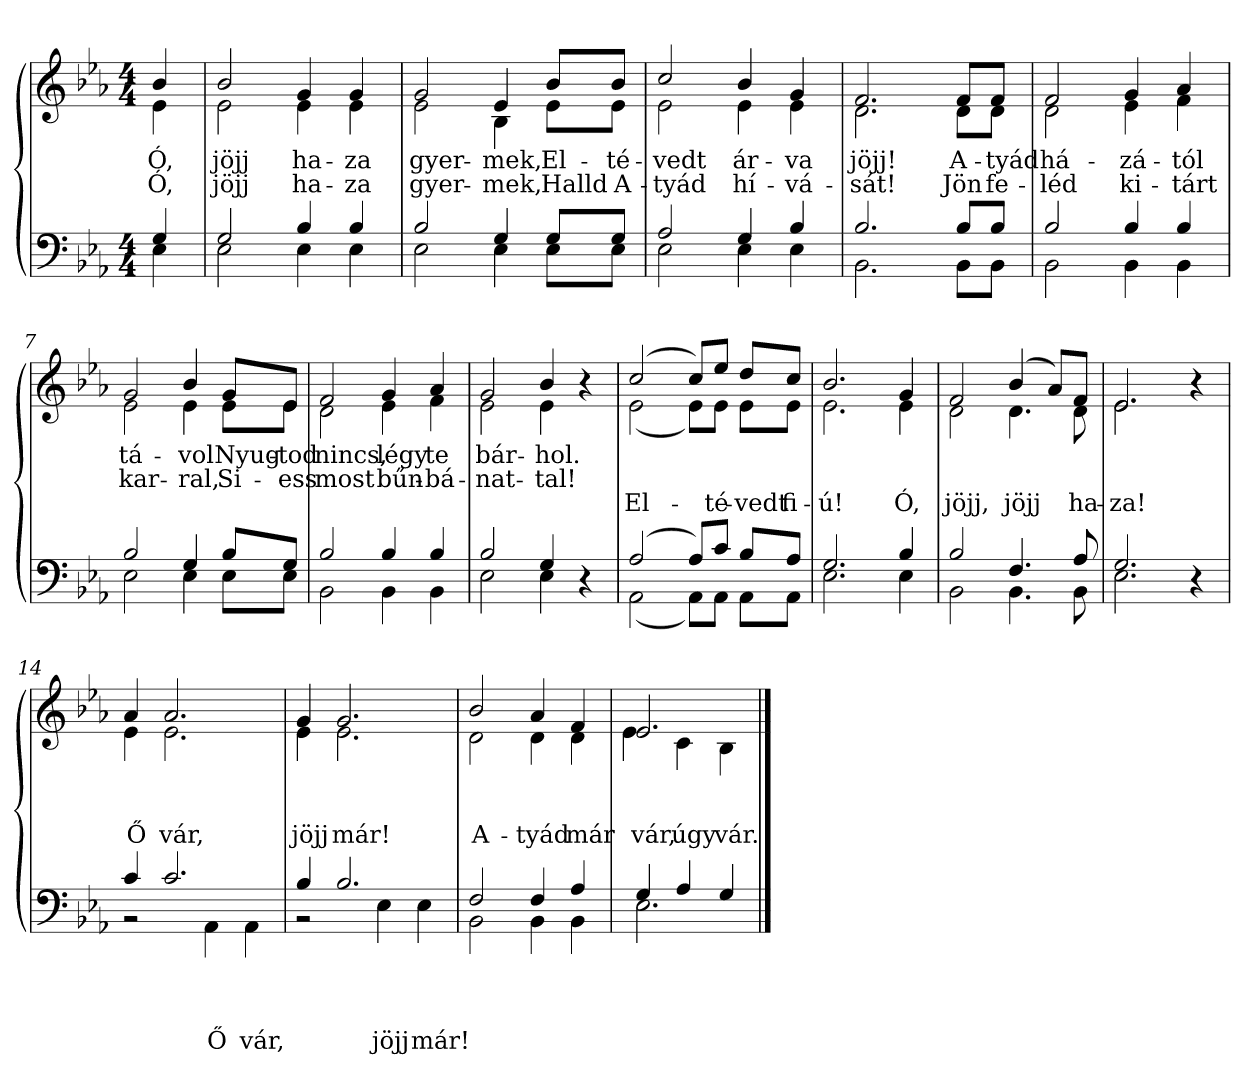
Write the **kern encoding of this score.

**kern	**text	**text	**text	**text	**kern	**text	**text	**text
*part2	*part2	*part2	*part2	*part2	*part1	*part1	*part1	*part1
*staff2	*staff2	*staff2	*staff2	*staff2	*staff1	*staff1	*staff1	*staff1
*clefF4	*	*	*	*	*clefG2	*	*	*
*k[b-e-a-]	*	*	*	*	*k[b-e-a-]	*	*	*
*E-:	*	*	*	*	*E-:	*	*	*
*M4/4	*	*	*	*	*M4/4	*	*	*
=1	=1	=1	=1	=1	=1	=1	=1	=1
*^	*	*	*	*	*	*	*	*
!	!	!	!	!	!	!LO:TX:a:B:t=Andante	!	!	!
!	!	!	!	!	!	!	!LO:LY:b	!LO:LY:b	!
*	*	*	*	*	*	*^	*	*	*
4G/	4E-\	.	.	.	.	4b-/	4e-\	Ó,	Ó,	.
=2	=2	=2	=2	=2	=2	=2	=2	=2	=2	=2
!	!	!	!	!	!	!	!	!LO:LY:b	!LO:LY:b	!
2G/	2E-\	.	.	.	.	2b-/	2e-\	jöjj	jöjj	.
!	!	!	!	!	!	!	!	!LO:LY:b	!LO:LY:b	!
4B-/	4E-\	.	.	.	.	4g/	4e-\	ha-	ha-	.
!	!	!	!	!	!	!	!	!LO:LY:b	!LO:LY:b	!
4B-/	4E-\	.	.	.	.	4g/	4e-\	-za	-za	.
=3	=3	=3	=3	=3	=3	=3	=3	=3	=3	=3
!	!	!	!	!	!	!	!	!LO:LY:b	!LO:LY:b	!
2B-/	2E-\	.	.	.	.	2g/	2e-\	gyer-	gyer-	.
!	!	!	!	!	!	!	!	!LO:LY:b	!LO:LY:b	!
4G/	4E-\	.	.	.	.	4e-/	4B-\	-mek,	-mek,	.
!	!	!	!	!	!	!	!	!LO:LY:b	!LO:LY:b	!
8G/L	8E-\L	.	.	.	.	8b-/L	8e-\L	El-	Halld	.
!	!	!	!	!	!	!	!	!LO:LY:b	!LO:LY:b	!
8G/J	8E-\J	.	.	.	.	8b-/J	8e-\J	-té-	A-	.
=4	=4	=4	=4	=4	=4	=4	=4	=4	=4	=4
!	!	!	!	!	!	!	!	!LO:LY:b	!LO:LY:b	!
2A-/	2E-\	.	.	.	.	2cc/	2e-\	-vedt	-tyád	.
!	!	!	!	!	!	!	!	!LO:LY:b	!LO:LY:b	!
4G/	4E-\	.	.	.	.	4b-/	4e-\	ár-	hí-	.
!	!	!	!	!	!	!	!	!LO:LY:b	!LO:LY:b	!
4B-/	4E-\	.	.	.	.	4g/	4e-\	-va	-vá-	.
=5	=5	=5	=5	=5	=5	=5	=5	=5	=5	=5
!	!	!	!	!	!	!	!	!LO:LY:b	!LO:LY:b	!
2.B-/	2.BB-\	.	.	.	.	2.f/	2.d\	jöjj!	-sát!	.
!	!	!	!	!	!	!	!	!LO:LY:b	!LO:LY:b	!
8B-/L	8BB-\L	.	.	.	.	8f/L	8d\L	A-	Jön	.
!	!	!	!	!	!	!	!	!LO:LY:b	!LO:LY:b	!
8B-/J	8BB-\J	.	.	.	.	8f/J	8d\J	-tyád	fe-	.
!!LO:LB:g=z	!!
=6	=6	=6	=6	=6	=6	=6	=6	=6	=6	=6
!	!	!	!	!	!	!	!	!LO:LY:b	!LO:LY:b	!
2B-/	2BB-\	.	.	.	.	2f/	2d\	há-	-léd	.
!	!	!	!	!	!	!	!	!LO:LY:b	!LO:LY:b	!
4B-/	4BB-\	.	.	.	.	4g/	4e-\	-zá-	ki-	.
!	!	!	!	!	!	!	!	!LO:LY:b	!LO:LY:b	!
4B-/	4BB-\	.	.	.	.	4a-/	4f\	-tól	-tárt	.
=7	=7	=7	=7	=7	=7	=7	=7	=7	=7	=7
!	!	!	!	!	!	!	!	!LO:LY:b	!LO:LY:b	!
2B-/	2E-\	.	.	.	.	2g/	2e-\	tá-	kar-	.
!	!	!	!	!	!	!	!	!LO:LY:b	!LO:LY:b	!
4G/	4E-\	.	.	.	.	4b-/	4e-\	-vol	-ral,	.
!	!	!	!	!	!	!	!	!LO:LY:b	!LO:LY:b	!
8B-/L	8E-\L	.	.	.	.	8g/L	8e-\L	Nyug-	Si-	.
!	!	!	!	!	!	!	!	!LO:LY:b	!LO:LY:b	!
8G/J	8E-\J	.	.	.	.	8e-/J	8e-\J	-tod	-ess	.
=8	=8	=8	=8	=8	=8	=8	=8	=8	=8	=8
!	!	!	!	!	!	!	!	!LO:LY:b	!LO:LY:b	!
2B-/	2BB-\	.	.	.	.	2f/	2d\	nincs,	most	.
!	!	!	!	!	!	!	!	!LO:LY:b	!LO:LY:b	!
4B-/	4BB-\	.	.	.	.	4g/	4e-\	légy	bűn-	.
!	!	!	!	!	!	!	!	!LO:LY:b	!LO:LY:b	!
4B-/	4BB-\	.	.	.	.	4a-/	4f\	te	-bá-	.
=9	=9	=9	=9	=9	=9	=9	=9	=9	=9	=9
!	!	!	!	!	!	!	!	!LO:LY:b	!LO:LY:b	!
2B-/	2E-\	.	.	.	.	2g/	2e-\	bár-	-nat-	.
!	!	!	!	!	!	!	!	!LO:LY:b	!LO:LY:b	!
4G/	4E-\	.	.	.	.	4b-/	4e-\	-hol.	-tal!	.
4r	4ryy	.	.	.	.	4r	4ryy	.	.	.
!!LO:LB:g=z	!!
=10	=10	=10	=10	=10	=10	=10	=10	=10	=10	=10
!	!	!	!	!	!	!	!	!	!	!LO:LY:b
(>2A-/	(<2AA-\	.	.	.	.	(2cc/	(<2e-\	.	.	El-
8A-/L)	8AA-\L)	.	.	.	.	8cc/L)	8e-\L)	.	.	.
!	!	!	!	!	!	!	!	!	!	!LO:LY:b
8c/J	8AA-\J	.	.	.	.	8ee-/J	8e-\J	.	.	-té-
!	!	!	!	!	!	!	!	!	!	!LO:LY:b
8B-/L	8AA-\L	.	.	.	.	8dd/L	8e-\L	.	.	-vedt
!	!	!	!	!	!	!	!	!	!	!LO:LY:b
8A-/J	8AA-\J	.	.	.	.	8cc/J	8e-\J	.	.	fi-
=11	=11	=11	=11	=11	=11	=11	=11	=11	=11	=11
!	!	!	!	!	!	!	!	!	!	!LO:LY:b
2.G/	2.E-\	.	.	.	.	2.b-/	2.e-\	.	.	-ú!
!	!	!	!	!	!	!	!	!	!	!LO:LY:b
4B-/	4E-\	.	.	.	.	4g/	4e-\	.	.	Ó,
=12	=12	=12	=12	=12	=12	=12	=12	=12	=12	=12
!	!	!	!	!	!	!	!	!	!	!LO:LY:b
2B-/	2BB-\	.	.	.	.	2f/	2d\	.	.	jöjj,
!	!	!	!	!	!	!	!	!	!	!LO:LY:b
4.F/	4.BB-\	.	.	.	.	(>4b-/	4.d\	.	.	jöjj
.	.	.	.	.	.	8a-/L)	.	.	.	.
!	!	!	!	!	!	!	!	!	!	!LO:LY:b
8A-/	8BB-\	.	.	.	.	8f/J	8d\	.	.	ha-
=13	=13	=13	=13	=13	=13	=13	=13	=13	=13	=13
!	!	!	!	!	!	!	!	!	!	!LO:LY:b
2.G/	2.E-\	.	.	.	.	2.e-/	2.e-\	.	.	-za!
4r	4ryy	.	.	.	.	4r	4ryy	.	.	.
!!LO:LB:g=z	!!
=14	=14	=14	=14	=14	=14	=14	=14	=14	=14	=14
!	!	!	!	!	!	!	!	!	!	!LO:LY:b
4c/	2rBB	.	.	.	.	4a-/	4e-\	.	.	Ő
!	!	!	!	!	!	!	!	!	!	!LO:LY:b
2.c/	.	.	.	.	.	2.a-/	2.e-\	.	.	vár,
!	!	!	!	!	!LO:LY:a	!	!	!	!	!
.	4AA-\	.	.	.	Ő	.	.	.	.	.
!	!	!	!	!	!LO:LY:a	!	!	!	!	!
.	4AA-\	.	.	.	vár,	.	.	.	.	.
=15	=15	=15	=15	=15	=15	=15	=15	=15	=15	=15
!	!	!	!	!	!	!	!	!	!	!LO:LY:b
4B-/	2rBB	.	.	.	.	4g/	4e-\	.	.	jöjj
!	!	!	!	!	!	!	!	!	!	!LO:LY:b
2.B-/	.	.	.	.	.	2.g/	2.e-\	.	.	már!
!	!	!	!	!	!LO:LY:a	!	!	!	!	!
.	4E-\	.	.	.	jöjj	.	.	.	.	.
!	!	!	!	!	!LO:LY:a	!	!	!	!	!
.	4E-\	.	.	.	már!	.	.	.	.	.
=16	=16	=16	=16	=16	=16	=16	=16	=16	=16	=16
!	!	!	!	!	!	!	!	!	!	!LO:LY:b
2F/	2BB-\	.	.	.	.	2b-/	2d\	.	.	A-
!	!	!	!	!	!	!	!	!	!	!LO:LY:b
4F/	4BB-\	.	.	.	.	4a-/	4d\	.	.	-tyád
!	!	!	!	!	!	!	!	!	!	!LO:LY:b
4A-/	4BB-\	.	.	.	.	4f/	4d\	.	.	már
=17	=17	=17	=17	=17	=17	=17	=17	=17	=17	=17
!	!	!	!	!	!	!	!	!	!	!LO:LY:b
4G/	2.E-\	.	.	.	.	2.e-/	4e-\	.	.	vár,
!	!	!	!	!	!	!	!	!	!	!LO:LY:b
4A-/	.	.	.	.	.	.	4c\	.	.	úgy
!	!	!	!	!	!	!	!	!	!	!LO:LY:b
4G/	.	.	.	.	.	.	4B-\	.	.	vár.
*v	*v	*	*	*	*	*	*	*	*	*
*	*	*	*	*	*v	*v	*	*	*
==	==	==	==	==	==	==	==	==
*-	*-	*-	*-	*-	*-	*-	*-	*-
